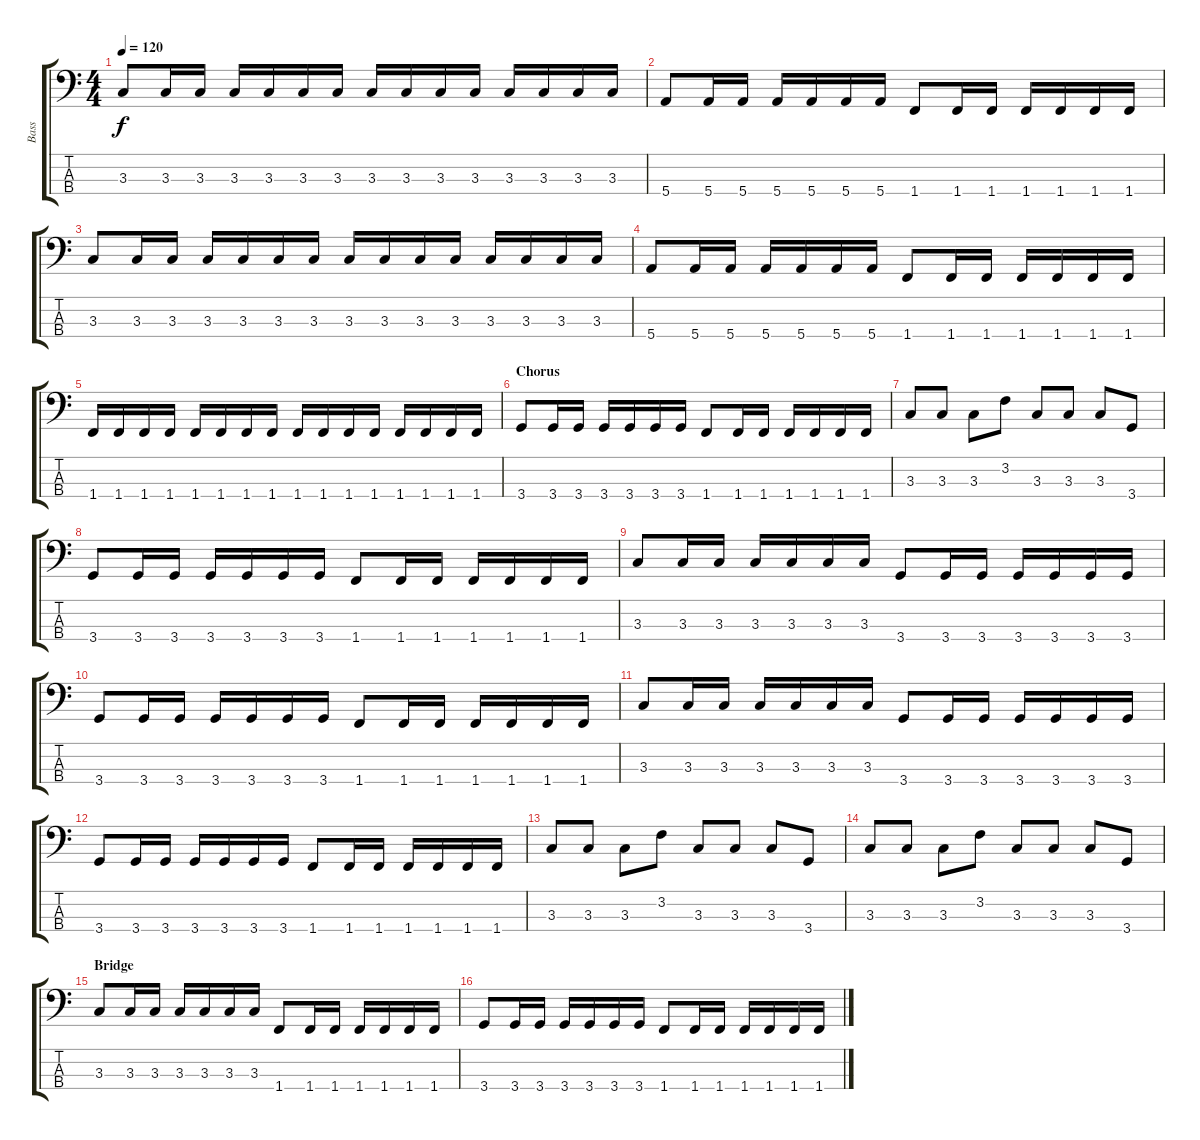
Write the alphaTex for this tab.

\track ("Bass" "Bass") {instrument slapbass2}
\staff {score tabs}
\tuning (G2 D2 A1 E1) {hide}
\ts (4 4)
\tempo 120
\clef f4
\ks c
3.3.8{dy f} 3.3.16 3.3.16 3.3.16 3.3.16 3.3.16 3.3.16 3.3.16 3.3.16 3.3.16 3.3.16 3.3.16 3.3.16 3.3.16 3.3.16 |
5.4.8 5.4.16 5.4.16 5.4.16 5.4.16 5.4.16 5.4.16 1.4.8 1.4.16 1.4.16 1.4.16 1.4.16 1.4.16 1.4.16 |
3.3.8 3.3.16 3.3.16 3.3.16 3.3.16 3.3.16 3.3.16 3.3.16 3.3.16 3.3.16 3.3.16 3.3.16 3.3.16 3.3.16 3.3.16 |
5.4.8 5.4.16 5.4.16 5.4.16 5.4.16 5.4.16 5.4.16 1.4.8 1.4.16 1.4.16 1.4.16 1.4.16 1.4.16 1.4.16 |
1.4.16 1.4.16 1.4.16 1.4.16 1.4.16 1.4.16 1.4.16 1.4.16 1.4.16 1.4.16 1.4.16 1.4.16 1.4.16 1.4.16 1.4.16 1.4.16 |
\section ("" "Chorus")
3.4.8 3.4.16 3.4.16 3.4.16 3.4.16 3.4.16 3.4.16 1.4.8 1.4.16 1.4.16 1.4.16 1.4.16 1.4.16 1.4.16 |
3.3.8 3.3.8 3.3.8 3.2.8 3.3.8 3.3.8 3.3.8 3.4.8 |
3.4.8 3.4.16 3.4.16 3.4.16 3.4.16 3.4.16 3.4.16 1.4.8 1.4.16 1.4.16 1.4.16 1.4.16 1.4.16 1.4.16 |
3.3.8 3.3.16 3.3.16 3.3.16 3.3.16 3.3.16 3.3.16 3.4.8 3.4.16 3.4.16 3.4.16 3.4.16 3.4.16 3.4.16 |
3.4.8 3.4.16 3.4.16 3.4.16 3.4.16 3.4.16 3.4.16 1.4.8 1.4.16 1.4.16 1.4.16 1.4.16 1.4.16 1.4.16 |
3.3.8 3.3.16 3.3.16 3.3.16 3.3.16 3.3.16 3.3.16 3.4.8 3.4.16 3.4.16 3.4.16 3.4.16 3.4.16 3.4.16 |
3.4.8 3.4.16 3.4.16 3.4.16 3.4.16 3.4.16 3.4.16 1.4.8 1.4.16 1.4.16 1.4.16 1.4.16 1.4.16 1.4.16 |
3.3.8 3.3.8 3.3.8 3.2.8 3.3.8 3.3.8 3.3.8 3.4.8 |
3.3.8 3.3.8 3.3.8 3.2.8 3.3.8 3.3.8 3.3.8 3.4.8 |
\section ("" "Bridge")
3.3.8 3.3.16 3.3.16 3.3.16 3.3.16 3.3.16 3.3.16 1.4.8 1.4.16 1.4.16 1.4.16 1.4.16 1.4.16 1.4.16 |
3.4.8 3.4.16 3.4.16 3.4.16 3.4.16 3.4.16 3.4.16 1.4.8 1.4.16 1.4.16 1.4.16 1.4.16 1.4.16 1.4.16
